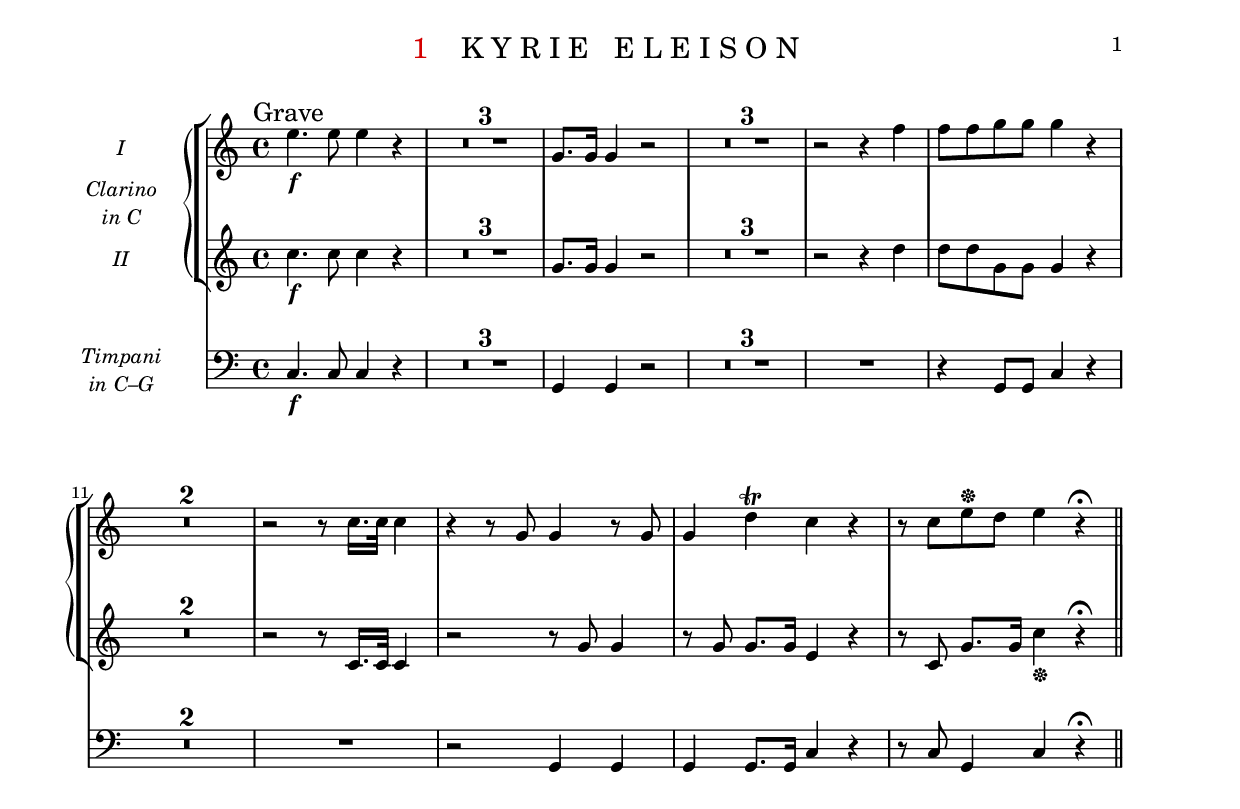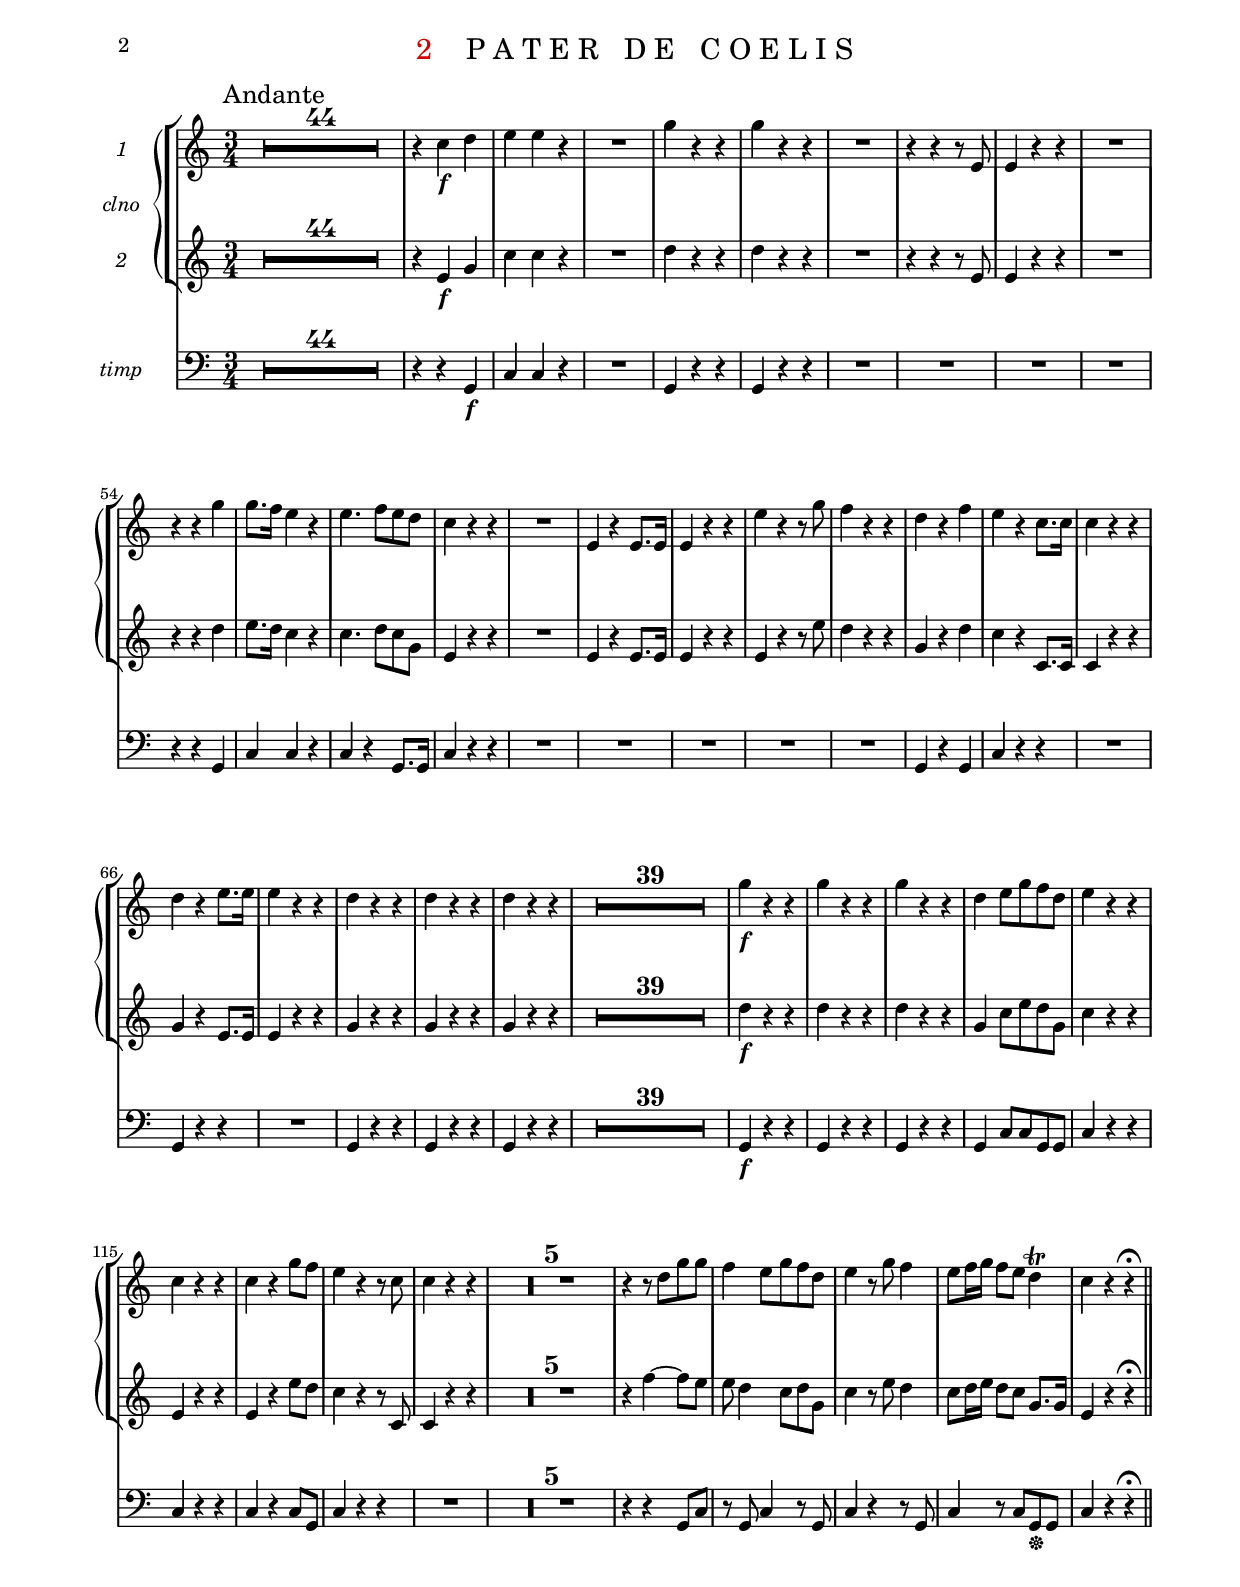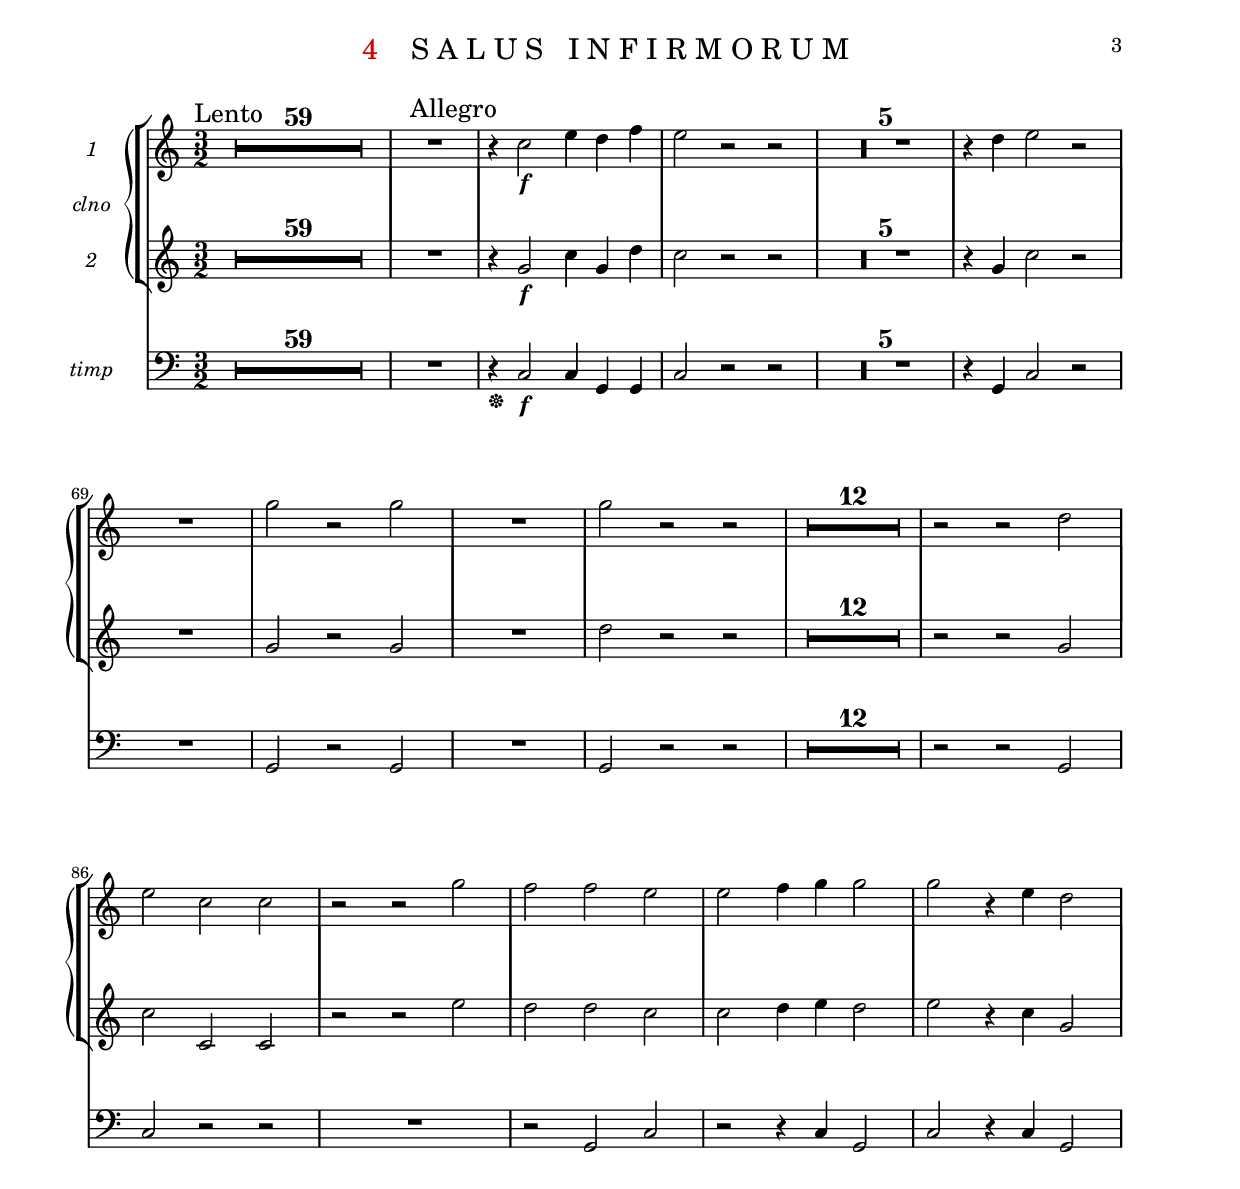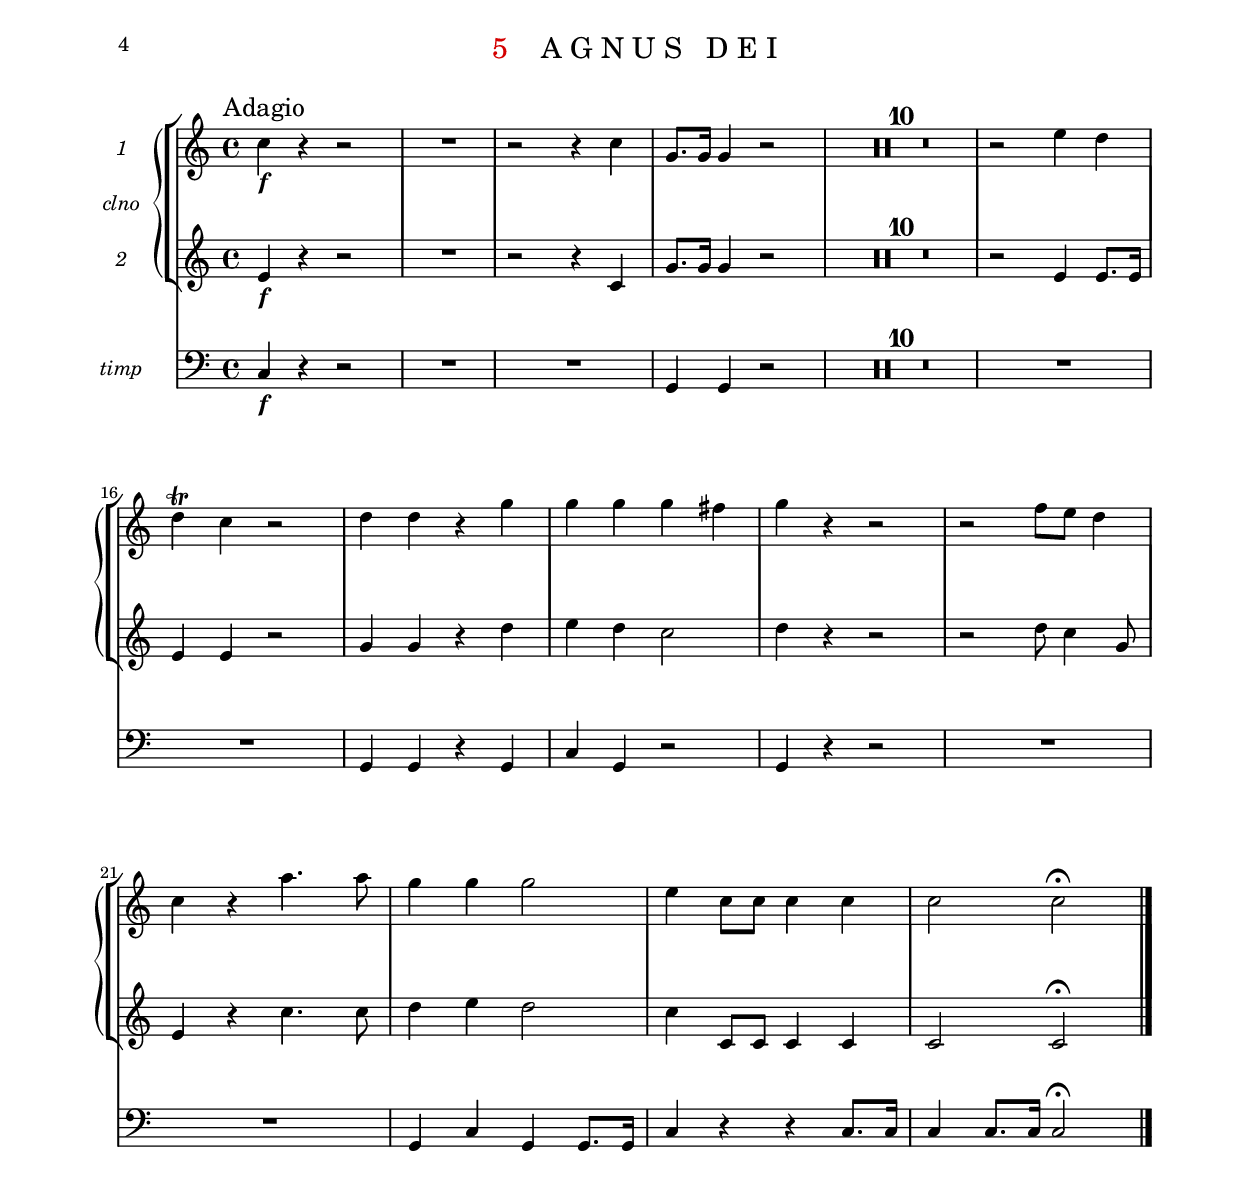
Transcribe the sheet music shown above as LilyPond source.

% (c) 2020 by Wolfgang Esser-Skala.
% This file is licensed under the Creative Commons Attribution-NonCommercial-ShareAlike 4.0 International License.
% To view a copy of this license, visit http://creativecommons.org/licenses/by-nc-sa/4.0/.

\version "2.22.0"

\include "../definitions.ly"

\paper {
	indent = 1\cm
	top-margin = 1.5\cm
	system-separator-markup = ##f
	system-system-spacing =
    #'((basic-distance . 17)
       (minimum-distance . 17)
       (padding . -100)
       (stretchability . 0))

	top-system-spacing =
    #'((basic-distance . 12)
       (minimum-distance . 12)
       (padding . -100)
       (stretchability . 0))

	top-markup-spacing =
    #'((basic-distance . 0)
       (minimum-distance . 0)
       (padding . -100)
       (stretchability . 0))

	markup-system-spacing =
    #'((basic-distance . 12)
       (minimum-distance . 12)
       (padding . -100)
       (stretchability . 0))

	last-bottom-spacing =
    #'((basic-distance . 0)
       (minimum-distance . 0)
       (padding . 0)
       (stretchability . 1.0e7))

	systems-per-page = #4
}

#(set-global-staff-size 17.82)

\layout {
	\context {
		\GrandStaff
		instrumentName = "clno"
		\override StaffGrouper.staffgroup-staff-spacing =
			#'((basic-distance . 12)
				(minimum-distance . 12)
				(padding . -100)
				(stretchability . 0))
		\override StaffGrouper.staff-staff-spacing =
			#'((basic-distance . 12)
				(minimum-distance . 12)
				(padding . -100)
				(stretchability . 0))

	}
	\context {
		\Staff
		instrumentName = "timp"
	}
}


\book {
	\bookpart {
		\header {
			number = "1"
			title = "K Y R I E   E L E I S O N"
		}
		\paper { indent = 2\cm systems-per-page = #2 }
		\score {
			<<
				\new StaffGroup <<
					\new GrandStaff <<
						\set GrandStaff.instrumentName = \markup { \center-column { "Clarino" "in C" } }
						\new Staff {
							\set Staff.instrumentName = "I"
							\KyrieClarinoI
						}
						\new Staff {
							\set Staff.instrumentName = "II"
							\KyrieClarinoII
						}
					>>
				>>
				\new Staff {
					\set Staff.instrumentName = \markup { \center-column { "Timpani" "in C–G" } }
					\KyrieTimpani
				}
			>>
		}
	}
	\bookpart {
		\header {
			number = "2"
			title = "P A T E R   D E   C O E L I S"
		}
		\score {
			<<
				\new StaffGroup <<
					\new GrandStaff <<
						\set GrandStaff.instrumentName = "clno"
						\new Staff {
							\set Staff.instrumentName = "1"
							\PaterClarinoI
						}
						\new Staff {
							\set Staff.instrumentName = "2"
							\PaterClarinoII
						}
					>>
				>>
				\new Staff { \PaterTimpani }
			>>
		}
	}
	\bookpart {
		\header {
			number = "4"
			title = "S A L U S   I N F I R M O R U M"
		}
		\paper { systems-per-page = #3 }
		\score {
			<<
				\new StaffGroup <<
					\new GrandStaff <<
						\set GrandStaff.instrumentName = "clno"
						\new Staff {
							\set Staff.instrumentName = "1"
							\SalusClarinoI
						}
						\new Staff {
							\set Staff.instrumentName = "2"
							\SalusClarinoII
						}
					>>
				>>
				\new Staff { \SalusTimpani }
			>>
		}
	}
	\bookpart {
		\header {
			number = "5"
			title = "A G N U S   D E I"
		}
		\paper { systems-per-page = #3 }
		\score {
			<<
				\new StaffGroup <<
					\new GrandStaff <<
						\set GrandStaff.instrumentName = "clno"
						\new Staff {
							\set Staff.instrumentName = "1"
							\AgnusClarinoI
						}
						\new Staff {
							\set Staff.instrumentName = "2"
							\AgnusClarinoII
						}
					>>
				>>
				\new Staff { \AgnusTimpani }
			>>
		}
	}
}
